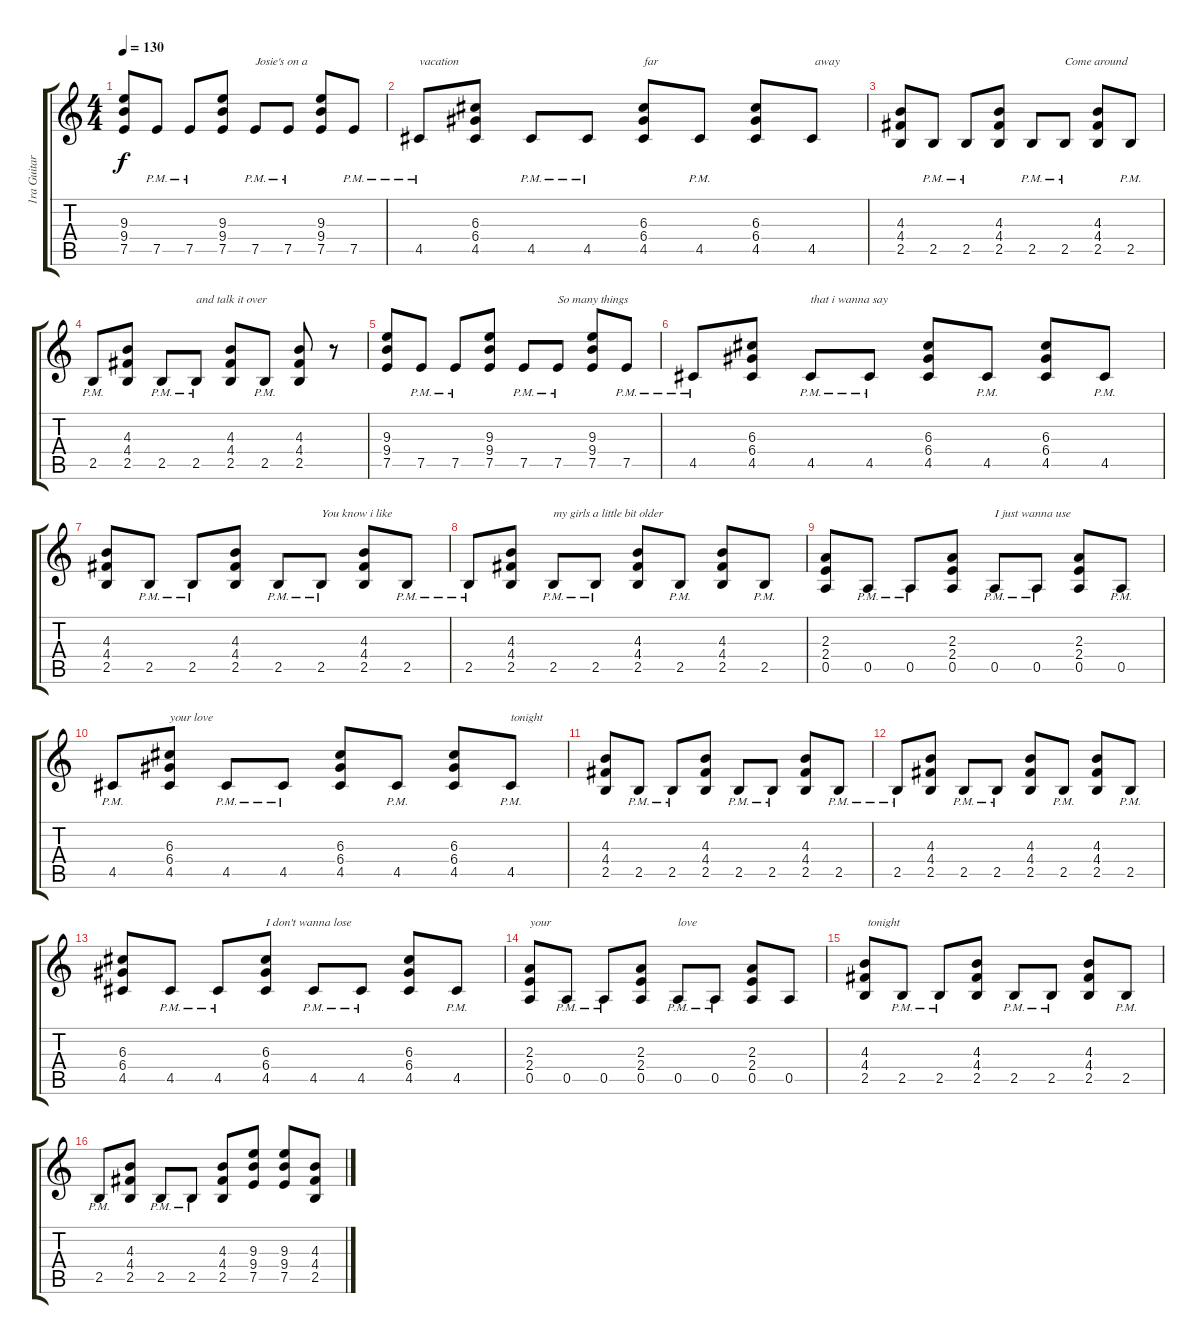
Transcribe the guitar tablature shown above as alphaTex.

\track ("1ra Guitarra" "1ra Guitar") {instrument distortionguitar}
\staff {score tabs}
\tuning (E4 B3 G3 D3 A2 E2) {hide}
\ts (4 4)
\tempo 130
\clef g2
\ks c
(9.3 9.4 7.5).8{dy f instrument distortionguitar} 7.5{pm}.8 7.5{pm}.8 (9.3 9.4 7.5).8 7.5{pm}.8{txt "Josie's on a"} 7.5{pm}.8 (9.3 9.4 7.5).8 7.5{pm}.8 |
4.5{pm}.8{txt "vacation"} (6.3 6.4 4.5).8 4.5{pm}.8 4.5{pm}.8 (6.3 6.4 4.5).8{txt "far"} 4.5{pm}.8 (6.3 6.4 4.5).8 4.5.8{txt " away"} |
(4.3 4.4 2.5).8 2.5{pm}.8 2.5{pm}.8 (4.3 4.4 2.5).8 2.5{pm}.8 2.5{pm}.8{txt "Come around"} (4.3 4.4 2.5).8 2.5{pm}.8 |
2.5{pm}.8 (4.3 4.4 2.5).8 2.5{pm}.8 2.5{pm}.8{txt "and talk it over"} (4.3 4.4 2.5).8 2.5{pm}.8 (4.3 4.4 2.5).8 r.8 |
(9.3 9.4 7.5).8 7.5{pm}.8 7.5{pm}.8 (9.3 9.4 7.5).8 7.5{pm}.8 7.5{pm}.8{txt "So many things "} (9.3 9.4 7.5).8 7.5{pm}.8 |
4.5{pm}.8 (6.3 6.4 4.5).8 4.5{pm}.8{txt "that i wanna say"} 4.5{pm}.8 (6.3 6.4 4.5).8 4.5{pm}.8 (6.3 6.4 4.5).8 4.5{pm}.8 |
(4.3 4.4 2.5).8 2.5{pm}.8 2.5{pm}.8 (4.3 4.4 2.5).8 2.5{pm}.8 2.5{pm}.8{txt "You know i like "} (4.3 4.4 2.5).8 2.5{pm}.8 |
2.5{pm}.8 (4.3 4.4 2.5).8 2.5{pm}.8{txt "my girls a little bit older"} 2.5{pm}.8 (4.3 4.4 2.5).8 2.5{pm}.8 (4.3 4.4 2.5).8 2.5{pm}.8 |
(2.3 2.4 0.5).8 0.5{pm}.8 0.5{pm}.8 (2.3 2.4 0.5).8 0.5{pm}.8{txt "I just wanna use "} 0.5{pm}.8 (2.3 2.4 0.5).8 0.5{pm}.8 |
4.5{pm}.8 (6.3 6.4 4.5).8{txt "your love "} 4.5{pm}.8 4.5{pm}.8 (6.3 6.4 4.5).8 4.5{pm}.8 (6.3 6.4 4.5).8 4.5{pm}.8{txt "tonight"} |
(4.3 4.4 2.5).8 2.5{pm}.8 2.5{pm}.8 (4.3 4.4 2.5).8 2.5{pm}.8 2.5{pm}.8 (4.3 4.4 2.5).8 2.5{pm}.8 |
2.5{pm}.8 (4.3 4.4 2.5).8 2.5{pm}.8 2.5{pm}.8 (4.3 4.4 2.5).8 2.5{pm}.8 (4.3 4.4 2.5).8 2.5{pm}.8 |
(6.3 6.4 4.5).8 4.5{pm}.8 4.5{pm}.8 (6.3 6.4 4.5).8{txt "I don't wanna lose "} 4.5{pm}.8 4.5{pm}.8 (6.3 6.4 4.5).8 4.5{pm}.8 |
(2.3 2.4 0.5).8{txt "your "} 0.5{pm}.8 0.5{pm}.8 (2.3 2.4 0.5).8 0.5{pm}.8{txt "love"} 0.5{pm}.8 (2.3 2.4 0.5).8 0.5.8 |
(4.3 4.4 2.5).8{txt " tonight"} 2.5{pm}.8 2.5{pm}.8 (4.3 4.4 2.5).8 2.5{pm}.8 2.5{pm}.8 (4.3 4.4 2.5).8 2.5{pm}.8 |
2.5{pm}.8 (4.3 4.4 2.5).8 2.5{pm}.8 2.5{pm}.8 (4.3 4.4 2.5).8 (9.3 9.4 7.5).8 (9.3 9.4 7.5).8 (4.3 4.4 2.5).8
